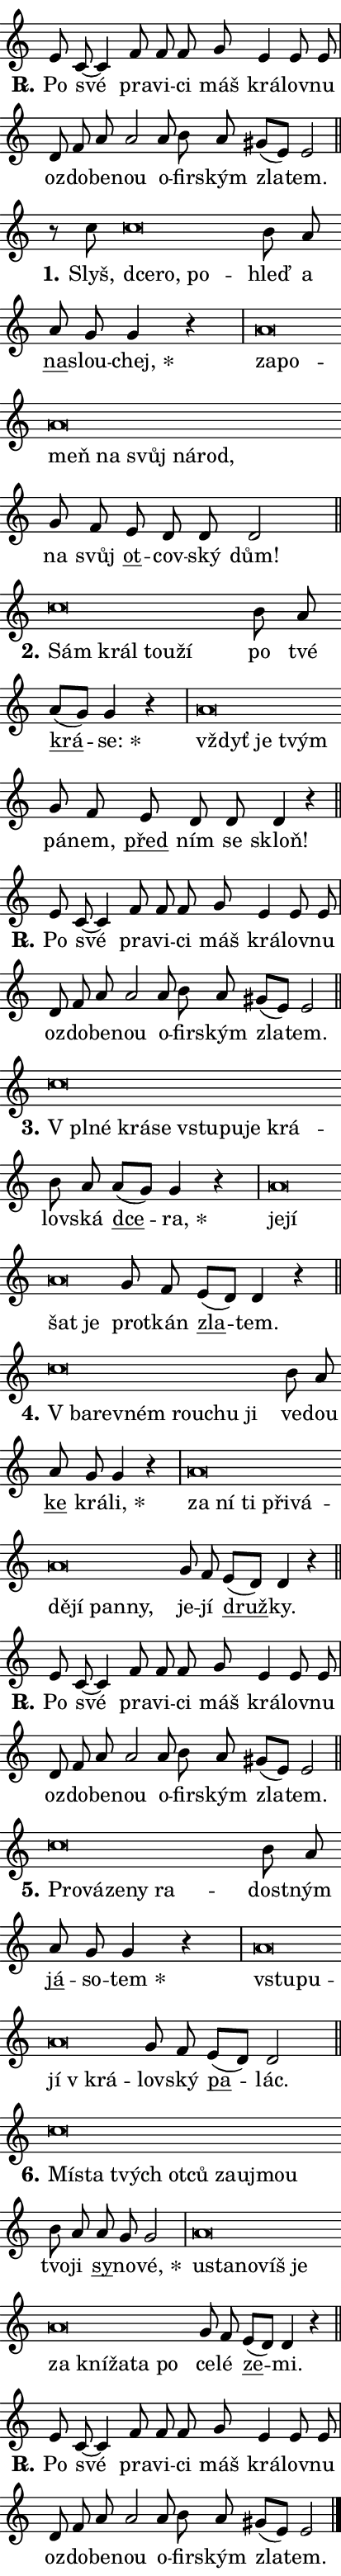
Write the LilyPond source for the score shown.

\version "2.22.1"
\header { tagline = "" }
\paper {
  indent = 0\cm
  top-margin = 0\cm
  right-margin = 0\cm
  bottom-margin = 0\cm
  left-margin = 0\cm
  paper-width = 7\cm
  page-breaking = #ly:one-page-breaking
  system-system-spacing.basic-distance = #11
  score-system-spacing.basic-distance = #11.3
  ragged-last = ##f
}


%% Author: Thomas Morley
%% https://lists.gnu.org/archive/html/lilypond-user/2020-05/msg00002.html
#(define (line-position grob)
"Returns position of @var[grob} in current system:
   @code{'start}, if at first time-step
   @code{'end}, if at last time-step
   @code{'middle} otherwise
"
  (let* ((col (ly:item-get-column grob))
         (ln (ly:grob-object col 'left-neighbor))
         (rn (ly:grob-object col 'right-neighbor))
         (col-to-check-left (if (ly:grob? ln) ln col))
         (col-to-check-right (if (ly:grob? rn) rn col))
         (break-dir-left
           (and
             (ly:grob-property col-to-check-left 'non-musical #f)
             (ly:item-break-dir col-to-check-left)))
         (break-dir-right
           (and
             (ly:grob-property col-to-check-right 'non-musical #f)
             (ly:item-break-dir col-to-check-right))))
        (cond ((eqv? 1 break-dir-left) 'start)
              ((eqv? -1 break-dir-right) 'end)
              (else 'middle))))

#(define (tranparent-at-line-position vctor)
  (lambda (grob)
  "Relying on @code{line-position} select the relevant enry from @var{vctor}.
Used to determine transparency,"
    (case (line-position grob)
      ((end) (not (vector-ref vctor 0)))
      ((middle) (not (vector-ref vctor 1)))
      ((start) (not (vector-ref vctor 2))))))

noteHeadBreakVisibility =
#(define-music-function (break-visibility)(vector?)
"Makes @code{NoteHead}s transparent relying on @var{break-visibility}"
#{
  \override NoteHead.transparent =
    #(tranparent-at-line-position break-visibility)
#})

#(define delete-ledgers-for-transparent-note-heads
  (lambda (grob)
    "Reads whether a @code{NoteHead} is transparent.
If so this @code{NoteHead} is removed from @code{'note-heads} from
@var{grob}, which is supposed to be @code{LedgerLineSpanner}.
As a result ledgers are not printed for this @code{NoteHead}"
    (let* ((nhds-array (ly:grob-object grob 'note-heads))
           (nhds-list
             (if (ly:grob-array? nhds-array)
                 (ly:grob-array->list nhds-array)
                 '()))
           ;; Relies on the transparent-property being done before
           ;; Staff.LedgerLineSpanner.after-line-breaking is executed.
           ;; This is fragile ...
           (to-keep
             (remove
               (lambda (nhd)
                 (ly:grob-property nhd 'transparent #f))
               nhds-list)))
      ;; TODO find a better method to iterate over grob-arrays, similiar
      ;; to filter/remove etc for lists
      ;; For now rebuilt from scratch
      (set! (ly:grob-object grob 'note-heads)  '())
      (for-each
        (lambda (nhd)
          (ly:pointer-group-interface::add-grob grob 'note-heads nhd))
        to-keep))))

hideNotes = {
  \noteHeadBreakVisibility #begin-of-line-visible
}
unHideNotes = {
  \noteHeadBreakVisibility #all-visible
}

% work-around for resetting accidentals
% https://lilypond.org/doc/v2.23/Documentation/notation/displaying-rhythms#unmetered-music
cadenzaMeasure = {
  \cadenzaOff
  \partial 1024 s1024
  \cadenzaOn
}

#(define-markup-command (accent layout props text) (markup?)
  "Underline accented syllable"
  (interpret-markup layout props
    #{\markup \override #'(offset . 4.3) \underline { #text }#}))

responsum = \markup \concat {
  "R" \hspace #-1.05 \path #0.1 #'((moveto 0 0.07) (lineto 0.9 0.8)) \hspace #0.05 "."
}

\layout {
    \context {
        \Staff
        \remove "Time_signature_engraver"
        \override LedgerLineSpanner.after-line-breaking = #delete-ledgers-for-transparent-note-heads
    }
    \context {
        \Voice {
            \override NoteHead.output-attributes = #'((class . "notehead"))
            \override Hairpin.height = #0.55
        }
    }
    \context {
        \Lyrics {
            \override StanzaNumber.output-attributes = #'((class . "stanzanumber"))
            \override LyricSpace.minimum-distance = #0.9
            \override LyricText.font-name = #"TeX Gyre Schola"
            \override LyricText.font-size = 1
            \override StanzaNumber.font-name = #"TeX Gyre Schola Bold"
            \override StanzaNumber.font-size = 1
        }
    }
}

% magnetic-lyrics.ily
%
%   written by
%     Jean Abou Samra <jean@abou-samra.fr>
%     Werner Lemberg <wl@gnu.org>
%
%   adapted by
%     Jiri Hon <jiri.hon@gmail.com>
%
% Version 2022-Apr-15

% https://www.mail-archive.com/lilypond-user@gnu.org/msg149350.html

#(define (Left_hyphen_pointer_engraver context)
   "Collect syllable-hyphen-syllable occurrences in lyrics and store
them in properties.  This engraver only looks to the left.  For
example, if the lyrics input is @code{foo -- bar}, it does the
following.

@itemize @bullet
@item
Set the @code{text} property of the @code{LyricHyphen} grob between
@q{foo} and @q{bar} to @code{foo}.

@item
Set the @code{left-hyphen} property of the @code{LyricText} grob with
text @q{foo} to the @code{LyricHyphen} grob between @q{foo} and
@q{bar}.
@end itemize

Use this auxiliary engraver in combination with the
@code{lyric-@/text::@/apply-@/magnetic-@/offset!} hook."
   (let ((hyphen #f)
         (text #f))
     (make-engraver
      (acknowledgers
       ((lyric-syllable-interface engraver grob source-engraver)
        (set! text grob)))
      (end-acknowledgers
       ((lyric-hyphen-interface engraver grob source-engraver)
        ;(when (not (grob::has-interface grob 'lyric-space-interface))
          (set! hyphen grob)));)
      ((stop-translation-timestep engraver)
       (when (and text hyphen)
         (ly:grob-set-object! text 'left-hyphen hyphen))
       (set! text #f)
       (set! hyphen #f)))))

#(define (lyric-text::apply-magnetic-offset! grob)
   "If the space between two syllables is less than the value in
property @code{LyricText@/.details@/.squash-threshold}, move the right
syllable to the left so that it gets concatenated with the left
syllable.

Use this function as a hook for
@code{LyricText@/.after-@/line-@/breaking} if the
@code{Left_@/hyphen_@/pointer_@/engraver} is active."
   (let ((hyphen (ly:grob-object grob 'left-hyphen #f)))
     (when hyphen
       (let ((left-text (ly:spanner-bound hyphen LEFT)))
         (when (grob::has-interface left-text 'lyric-syllable-interface)
           (let* ((common (ly:grob-common-refpoint grob left-text X))
                  (this-x-ext (ly:grob-extent grob common X))
                  (left-x-ext
                   (begin
                     ;; Trigger magnetism for left-text.
                     (ly:grob-property left-text 'after-line-breaking)
                     (ly:grob-extent left-text common X)))
                  ;; `delta` is the gap width between two syllables.
                  (delta (- (interval-start this-x-ext)
                            (interval-end left-x-ext)))
                  (details (ly:grob-property grob 'details))
                  (threshold (assoc-get 'squash-threshold details 0.2)))
             (when (< delta threshold)
               (let* (;; We have to manipulate the input text so that
                      ;; ligatures crossing syllable boundaries are not
                      ;; disabled.  For languages based on the Latin
                      ;; script this is essentially a beautification.
                      ;; However, for non-Western scripts it can be a
                      ;; necessity.
                      (lt (ly:grob-property left-text 'text))
                      (rt (ly:grob-property grob 'text))
                      (is-space (grob::has-interface hyphen 'lyric-space-interface))
                      (space (if is-space " " ""))
                      (space-markup (grob-interpret-markup grob " "))
                      (space-size (interval-length (ly:stencil-extent space-markup X)))
                      (extra-delta (if is-space space-size 0))
                      ;; Append new syllable.
                      (ltrt-space (if (and (string? lt) (string? rt))
                                (string-append lt space rt)
                                (make-concat-markup (list lt space rt))))
                      ;; Right-align `ltrt` to the right side.
                      (ltrt-space-markup (grob-interpret-markup
                               grob
                               (make-translate-markup
                                (cons (interval-length this-x-ext) 0)
                                (make-right-align-markup ltrt-space)))))
                 (begin
                   ;; Don't print `left-text`.
                   (ly:grob-set-property! left-text 'stencil #f)
                   ;; Set text and stencil (which holds all collected
                   ;; syllables so far) and shift it to the left.
                   (ly:grob-set-property! grob 'text ltrt-space)
                   (ly:grob-set-property! grob 'stencil ltrt-space-markup)
                   (ly:grob-translate-axis! grob (- (- delta extra-delta)) X))))))))))


#(define (lyric-hyphen::displace-bounds-first grob)
   ;; Make very sure this callback isn't triggered too early.
   (let ((left (ly:spanner-bound grob LEFT))
         (right (ly:spanner-bound grob RIGHT)))
     (ly:grob-property left 'after-line-breaking)
     (ly:grob-property right 'after-line-breaking)
     (ly:lyric-hyphen::print grob)))

squashThreshold = #0.4

\layout {
  \context {
    \Lyrics
    \consists #Left_hyphen_pointer_engraver
    \override LyricText.after-line-breaking =
      #lyric-text::apply-magnetic-offset!
    \override LyricHyphen.stencil = #lyric-hyphen::displace-bounds-first
    \override LyricText.details.squash-threshold = \squashThreshold
    \override LyricHyphen.minimum-distance = 0
    \override LyricHyphen.minimum-length = \squashThreshold
  }
}

squash = \override LyricText.details.squash-threshold = 9999
unSquash = \override LyricText.details.squash-threshold = \squashThreshold

left = \override LyricText.self-alignment-X = #LEFT
unLeft = \revert LyricText.self-alignment-X

starOffset = #(lambda (grob) 
                (let ((x_offset (ly:self-alignment-interface::aligned-on-x-parent grob)))
                  (if (= x_offset 0) 0 (+ x_offset 1.2))))

star = #(define-music-function (syllable)(string?)
"Append star separator at the end of a syllable"
#{
  \once \override LyricText.X-offset = #starOffset
  \lyricmode { \markup {
    #syllable
    \override #'((font-name . "TeX Gyre Schola Bold")) \hspace #0.2 \lower #0.65 \larger "*"
  } }
#})

starAccent = #(define-music-function (syllable)(string?)
"Append star separator at the end of a syllable and make accent"
#{
  \once \override LyricText.X-offset = #starOffset
  \lyricmode { \markup {
    \accent #syllable
    \override #'((font-name . "TeX Gyre Schola Bold")) \hspace #0.2 \lower #0.65 \larger "*"
  } }
#})

breath = #(define-music-function (syllable)(string?)
"Append breathing indicator at the end of a syllable"
#{
  \lyricmode { \markup { #syllable "+" } }
#})

optionalBreath = #(define-music-function (syllable)(string?)
"Append optional breathing indicator at the end of a syllable"
#{
  \lyricmode { \markup { #syllable "(+)" } }
#})


\score {
    <<
        \new Voice = "melody" { \cadenzaOn \key c \major \relative { e'8 c~ c4 f8 f f g \bar "" e4 e8 e \cadenzaMeasure \bar "|" d f a a2 \bar "" a8 b a gis[( e)] e2 \cadenzaMeasure \bar "||" \break } }
        \new Lyrics \lyricsto "melody" { \lyricmode { \set stanza = \responsum
Po své pra -- vi -- ci máš krá -- lov -- nu oz -- do -- be -- nou o -- fir -- ským zla -- tem. } }
    >>
    \layout {}
}

\score {
    <<
        \new Voice = "melody" { \cadenzaOn \key c \major \relative { r8 c''8 c\breve*1/16 \hideNotes \breve*1/16 \breve*1/16 \bar "" \unHideNotes b8 a \bar "" a g g4 r \cadenzaMeasure \bar "|" a\breve*1/16 \hideNotes \breve*1/16 \bar "" \breve*1/16 \bar "" \breve*1/16 \bar "" \breve*1/16 \bar "" \breve*1/16 \breve*1/16 \bar "" \unHideNotes g8 f \bar "" e d d d2 \cadenzaMeasure \bar "||" \break } }
        \new Lyrics \lyricsto "melody" { \lyricmode { \set stanza = "1."
Slyš, \left dce -- \squash ro, po -- \unLeft \unSquash hleď a \markup \accent na -- slou -- \star chej, \left za -- \squash po -- meň na svůj ná -- rod, \unLeft \unSquash na svůj \markup \accent ot -- cov -- ský dům! } }
    >>
    \layout {}
}

\score {
    <<
        \new Voice = "melody" { \cadenzaOn \key c \major \relative { c''\breve*1/16 \hideNotes \breve*1/16 \bar "" \breve*1/16 \breve*1/16 \bar "" \unHideNotes b8 a \bar "" a[( g)] g4 r \cadenzaMeasure \bar "|" a\breve*1/16 \hideNotes \breve*1/16 \breve*1/16 \bar "" \unHideNotes g8 f \bar "" e d d d4 r \cadenzaMeasure \bar "||" \break } }
        \new Lyrics \lyricsto "melody" { \lyricmode { \set stanza = "2."
\left Sám \squash král tou -- ží \unLeft \unSquash po tvé \markup \accent krá -- \star se: \left vždyť \squash je tvým \unLeft \unSquash pá -- nem, \markup \accent před ním se skloň! } }
    >>
    \layout {}
}

\score {
    <<
        \new Voice = "melody" { \cadenzaOn \key c \major \relative { e'8 c~ c4 f8 f f g \bar "" e4 e8 e \cadenzaMeasure \bar "|" d f a a2 \bar "" a8 b a gis[( e)] e2 \cadenzaMeasure \bar "||" \break } }
        \new Lyrics \lyricsto "melody" { \lyricmode { \set stanza = \responsum
Po své pra -- vi -- ci máš krá -- lov -- nu oz -- do -- be -- nou o -- fir -- ským zla -- tem. } }
    >>
    \layout {}
}

\score {
    <<
        \new Voice = "melody" { \cadenzaOn \key c \major \relative { c''\breve*1/16 \hideNotes \breve*1/16 \bar "" \breve*1/16 \bar "" \breve*1/16 \bar "" \breve*1/16 \bar "" \breve*1/16 \bar "" \breve*1/16 \breve*1/16 \bar "" \unHideNotes b8 a \bar "" a[( g)] g4 r \cadenzaMeasure \bar "|" a\breve*1/16 \hideNotes \breve*1/16 \bar "" \breve*1/16 \breve*1/16 \bar "" \unHideNotes g8 f \bar "" e[( d)] d4 r \cadenzaMeasure \bar "||" \break } }
        \new Lyrics \lyricsto "melody" { \lyricmode { \set stanza = "3."
\left "V pl" -- \squash né krá -- se vstu -- pu -- je krá -- \unLeft \unSquash lov -- ská \markup \accent dce -- \star ra, \left je -- \squash jí šat je \unLeft \unSquash pro -- tkán \markup \accent zla -- tem. } }
    >>
    \layout {}
}

\score {
    <<
        \new Voice = "melody" { \cadenzaOn \key c \major \relative { c''\breve*1/16 \hideNotes \breve*1/16 \bar "" \breve*1/16 \bar "" \breve*1/16 \bar "" \breve*1/16 \breve*1/16 \bar "" \unHideNotes b8 a \bar "" a g g4 r \cadenzaMeasure \bar "|" a\breve*1/16 \hideNotes \breve*1/16 \bar "" \breve*1/16 \bar "" \breve*1/16 \bar "" \breve*1/16 \bar "" \breve*1/16 \bar "" \breve*1/16 \bar "" \breve*1/16 \breve*1/16 \bar "" \unHideNotes g8 f \bar "" e[( d)] d4 r \cadenzaMeasure \bar "||" \break } }
        \new Lyrics \lyricsto "melody" { \lyricmode { \set stanza = "4."
\left "V ba" -- \squash rev -- ném rou -- chu ji \unLeft \unSquash ve -- dou \markup \accent ke krá -- \star li, \left za \squash ní ti při -- vá -- dě -- jí pan -- ny, \unLeft \unSquash je -- jí \markup \accent druž -- ky. } }
    >>
    \layout {}
}

\score {
    <<
        \new Voice = "melody" { \cadenzaOn \key c \major \relative { e'8 c~ c4 f8 f f g \bar "" e4 e8 e \cadenzaMeasure \bar "|" d f a a2 \bar "" a8 b a gis[( e)] e2 \cadenzaMeasure \bar "||" \break } }
        \new Lyrics \lyricsto "melody" { \lyricmode { \set stanza = \responsum
Po své pra -- vi -- ci máš krá -- lov -- nu oz -- do -- be -- nou o -- fir -- ským zla -- tem. } }
    >>
    \layout {}
}

\score {
    <<
        \new Voice = "melody" { \cadenzaOn \key c \major \relative { c''\breve*1/16 \hideNotes \breve*1/16 \bar "" \breve*1/16 \bar "" \breve*1/16 \breve*1/16 \bar "" \unHideNotes b8 a \bar "" a g g4 r \cadenzaMeasure \bar "|" a\breve*1/16 \hideNotes \breve*1/16 \bar "" \breve*1/16 \breve*1/16 \bar "" \unHideNotes g8 f \bar "" e[( d)] d2 \cadenzaMeasure \bar "||" \break } }
        \new Lyrics \lyricsto "melody" { \lyricmode { \set stanza = "5."
\left Pro -- \squash vá -- ze -- ny ra -- \unLeft \unSquash dost -- ným \markup \accent já -- so -- \star tem \left vstu -- \squash pu -- jí "v krá" -- \unLeft \unSquash lov -- ský \markup \accent pa -- lác. } }
    >>
    \layout {}
}

\score {
    <<
        \new Voice = "melody" { \cadenzaOn \key c \major \relative { c''\breve*1/16 \hideNotes \breve*1/16 \bar "" \breve*1/16 \bar "" \breve*1/16 \bar "" \breve*1/16 \bar "" \breve*1/16 \bar "" \breve*1/16 \breve*1/16 \bar "" \unHideNotes b8 a \bar "" a g g2 \cadenzaMeasure \bar "|" a\breve*1/16 \hideNotes \breve*1/16 \bar "" \breve*1/16 \bar "" \breve*1/16 \bar "" \breve*1/16 \bar "" \breve*1/16 \bar "" \breve*1/16 \bar "" \breve*1/16 \bar "" \breve*1/16 \breve*1/16 \bar "" \unHideNotes g8 f \bar "" e[( d)] d4 r \cadenzaMeasure \bar "||" \break } }
        \new Lyrics \lyricsto "melody" { \lyricmode { \set stanza = "6."
\left Mí -- \squash sta tvých ot -- ců za -- u -- jmou \unLeft \unSquash tvo -- ji \markup \accent sy -- no -- \star vé, \left u -- \squash sta -- no -- víš je za kní -- ža -- ta po \unLeft \unSquash ce -- lé \markup \accent ze -- mi. } }
    >>
    \layout {}
}

\score {
    <<
        \new Voice = "melody" { \cadenzaOn \key c \major \relative { e'8 c~ c4 f8 f f g \bar "" e4 e8 e \cadenzaMeasure \bar "|" d f a a2 \bar "" a8 b a gis[( e)] e2 \cadenzaMeasure \bar "||" \break } \bar "|." }
        \new Lyrics \lyricsto "melody" { \lyricmode { \set stanza = \responsum
Po své pra -- vi -- ci máš krá -- lov -- nu oz -- do -- be -- nou o -- fir -- ským zla -- tem. } }
    >>
    \layout {}
}
